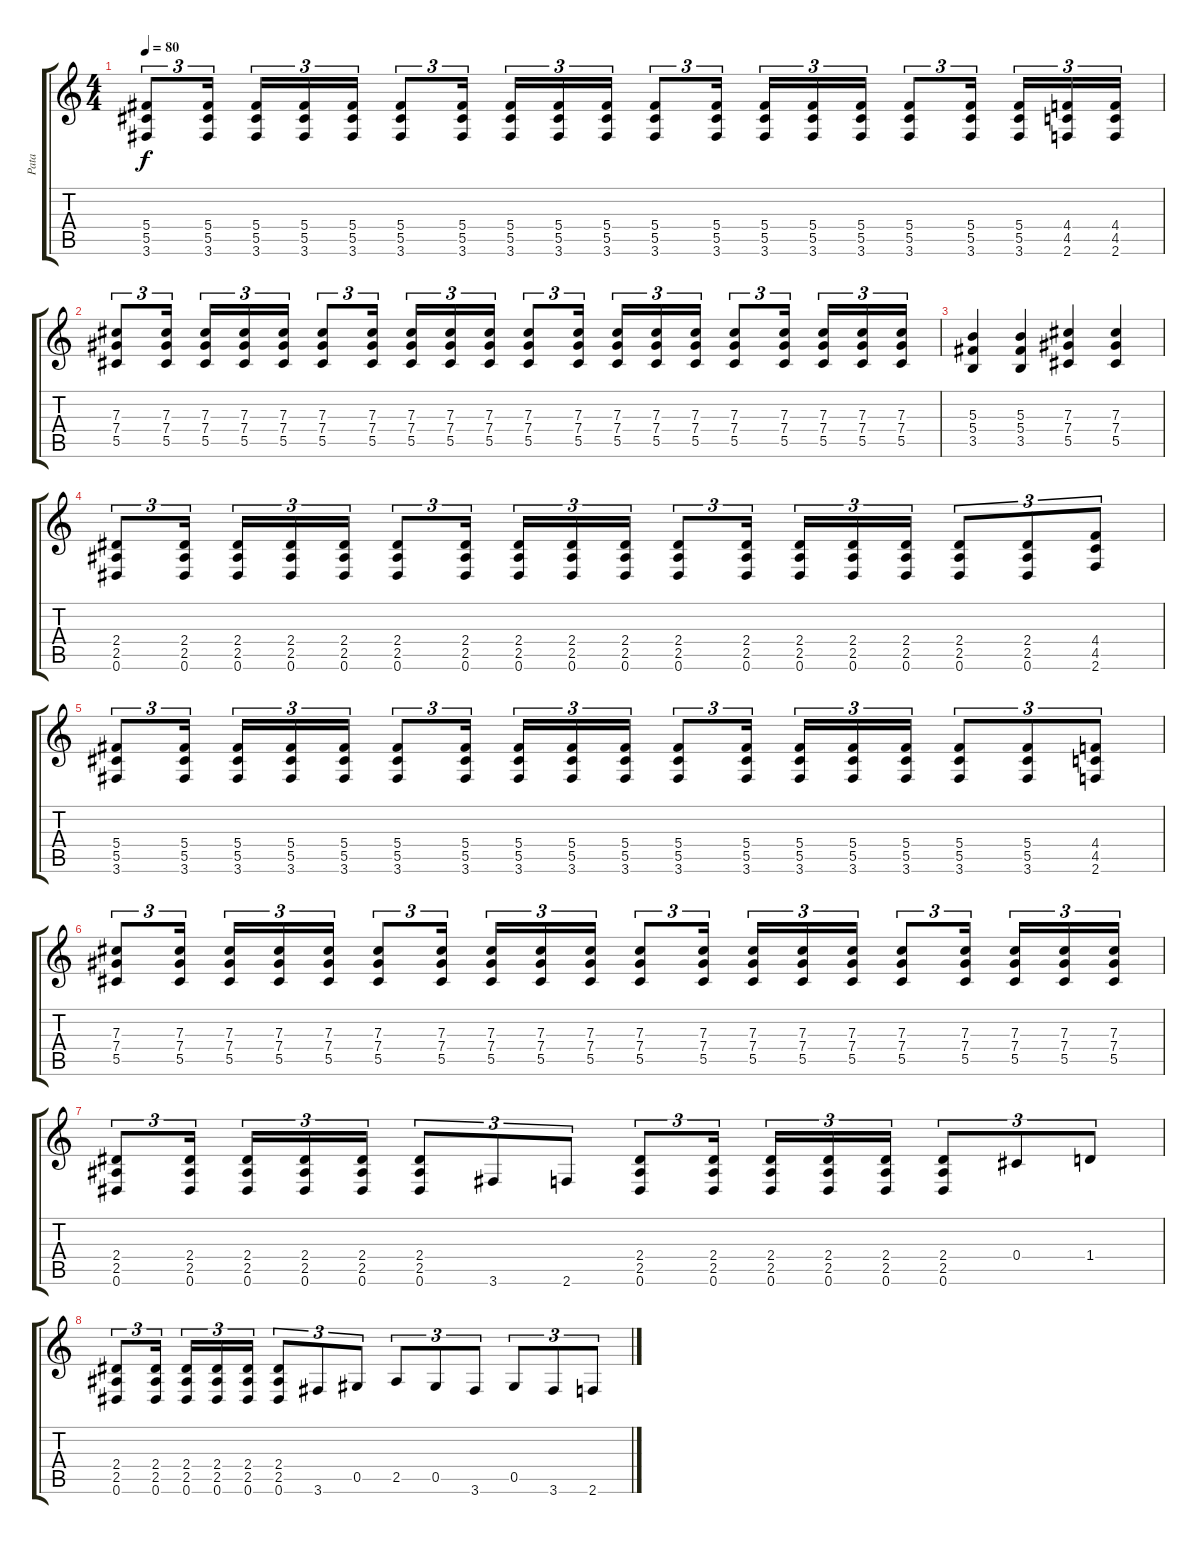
\track ("Pata" "Pata") {instrument distortionguitar}
\staff {score tabs}
\tuning (Eb4 Bb3 Gb3 Db3 Ab2 Eb2) {hide}
\ts (4 4)
\tempo 80
\clef g2
\ks c
(5.4 5.5 3.6).8{tu (3 2) dy f} (5.4 5.5 3.6).16{tu (3 2)} (5.4 5.5 3.6).16{tu (3 2)} (5.4 5.5 3.6).16{tu (3 2)} (5.4 5.5 3.6).16{tu (3 2)} (5.4 5.5 3.6).8{tu (3 2)} (5.4 5.5 3.6).16{tu (3 2)} (5.4 5.5 3.6).16{tu (3 2)} (5.4 5.5 3.6).16{tu (3 2)} (5.4 5.5 3.6).16{tu (3 2)} (5.4 5.5 3.6).8{tu (3 2)} (5.4 5.5 3.6).16{tu (3 2)} (5.4 5.5 3.6).16{tu (3 2)} (5.4 5.5 3.6).16{tu (3 2)} (5.4 5.5 3.6).16{tu (3 2)} (5.4 5.5 3.6).8{tu (3 2)} (5.4 5.5 3.6).16{tu (3 2)} (5.4 5.5 3.6).16{tu (3 2)} (4.4 4.5 2.6).16{tu (3 2)} (4.4 4.5 2.6).16{tu (3 2)} |
(7.3 7.4 5.5).8{tu (3 2)} (7.3 7.4 5.5).16{tu (3 2)} (7.3 7.4 5.5).16{tu (3 2)} (7.3 7.4 5.5).16{tu (3 2)} (7.3 7.4 5.5).16{tu (3 2)} (7.3 7.4 5.5).8{tu (3 2)} (7.3 7.4 5.5).16{tu (3 2)} (7.3 7.4 5.5).16{tu (3 2)} (7.3 7.4 5.5).16{tu (3 2)} (7.3 7.4 5.5).16{tu (3 2)} (7.3 7.4 5.5).8{tu (3 2)} (7.3 7.4 5.5).16{tu (3 2)} (7.3 7.4 5.5).16{tu (3 2)} (7.3 7.4 5.5).16{tu (3 2)} (7.3 7.4 5.5).16{tu (3 2)} (7.3 7.4 5.5).8{tu (3 2)} (7.3 7.4 5.5).16{tu (3 2)} (7.3 7.4 5.5).16{tu (3 2)} (7.3 7.4 5.5).16{tu (3 2)} (7.3 7.4 5.5).16{tu (3 2)} |
(5.3 5.4 3.5).4 (5.3 5.4 3.5).4 (7.3 7.4 5.5).4 (7.3 7.4 5.5).4 |
(2.4 2.5 0.6).8{tu (3 2)} (2.4 2.5 0.6).16{tu (3 2)} (2.4 2.5 0.6).16{tu (3 2)} (2.4 2.5 0.6).16{tu (3 2)} (2.4 2.5 0.6).16{tu (3 2)} (2.4 2.5 0.6).8{tu (3 2)} (2.4 2.5 0.6).16{tu (3 2)} (2.4 2.5 0.6).16{tu (3 2)} (2.4 2.5 0.6).16{tu (3 2)} (2.4 2.5 0.6).16{tu (3 2)} (2.4 2.5 0.6).8{tu (3 2)} (2.4 2.5 0.6).16{tu (3 2)} (2.4 2.5 0.6).16{tu (3 2)} (2.4 2.5 0.6).16{tu (3 2)} (2.4 2.5 0.6).16{tu (3 2)} (2.4 2.5 0.6).8{tu (3 2)} (2.4 2.5 0.6).8{tu (3 2)} (4.4 4.5 2.6).8{tu (3 2)} |
(5.4 5.5 3.6).8{tu (3 2)} (5.4 5.5 3.6).16{tu (3 2)} (5.4 5.5 3.6).16{tu (3 2)} (5.4 5.5 3.6).16{tu (3 2)} (5.4 5.5 3.6).16{tu (3 2)} (5.4 5.5 3.6).8{tu (3 2)} (5.4 5.5 3.6).16{tu (3 2)} (5.4 5.5 3.6).16{tu (3 2)} (5.4 5.5 3.6).16{tu (3 2)} (5.4 5.5 3.6).16{tu (3 2)} (5.4 5.5 3.6).8{tu (3 2)} (5.4 5.5 3.6).16{tu (3 2)} (5.4 5.5 3.6).16{tu (3 2)} (5.4 5.5 3.6).16{tu (3 2)} (5.4 5.5 3.6).16{tu (3 2)} (5.4 5.5 3.6).8{tu (3 2)} (5.4 5.5 3.6).8{tu (3 2)} (4.4 4.5 2.6).8{tu (3 2)} |
(7.3 7.4 5.5).8{tu (3 2)} (7.3 7.4 5.5).16{tu (3 2)} (7.3 7.4 5.5).16{tu (3 2)} (7.3 7.4 5.5).16{tu (3 2)} (7.3 7.4 5.5).16{tu (3 2)} (7.3 7.4 5.5).8{tu (3 2)} (7.3 7.4 5.5).16{tu (3 2)} (7.3 7.4 5.5).16{tu (3 2)} (7.3 7.4 5.5).16{tu (3 2)} (7.3 7.4 5.5).16{tu (3 2)} (7.3 7.4 5.5).8{tu (3 2)} (7.3 7.4 5.5).16{tu (3 2)} (7.3 7.4 5.5).16{tu (3 2)} (7.3 7.4 5.5).16{tu (3 2)} (7.3 7.4 5.5).16{tu (3 2)} (7.3 7.4 5.5).8{tu (3 2)} (7.3 7.4 5.5).16{tu (3 2)} (7.3 7.4 5.5).16{tu (3 2)} (7.3 7.4 5.5).16{tu (3 2)} (7.3 7.4 5.5).16{tu (3 2)} |
(2.4 2.5 0.6).8{tu (3 2)} (2.4 2.5 0.6).16{tu (3 2)} (2.4 2.5 0.6).16{tu (3 2)} (2.4 2.5 0.6).16{tu (3 2)} (2.4 2.5 0.6).16{tu (3 2)} (2.4 2.5 0.6).8{tu (3 2)} 3.6.8{tu (3 2)} 2.6.8{tu (3 2)} (2.4 2.5 0.6).8{tu (3 2)} (2.4 2.5 0.6).16{tu (3 2)} (2.4 2.5 0.6).16{tu (3 2)} (2.4 2.5 0.6).16{tu (3 2)} (2.4 2.5 0.6).16{tu (3 2)} (2.4 2.5 0.6).8{tu (3 2)} 0.4.8{tu (3 2)} 1.4.8{tu (3 2)} |
(2.4 2.5 0.6).8{tu (3 2)} (2.4 2.5 0.6).16{tu (3 2)} (2.4 2.5 0.6).16{tu (3 2)} (2.4 2.5 0.6).16{tu (3 2)} (2.4 2.5 0.6).16{tu (3 2)} (2.4 2.5 0.6).8{tu (3 2)} 3.6.8{tu (3 2)} 0.5.8{tu (3 2)} 2.5.8{tu (3 2)} 0.5.8{tu (3 2)} 3.6.8{tu (3 2)} 0.5.8{tu (3 2)} 3.6.8{tu (3 2)} 2.6.8{tu (3 2)}
